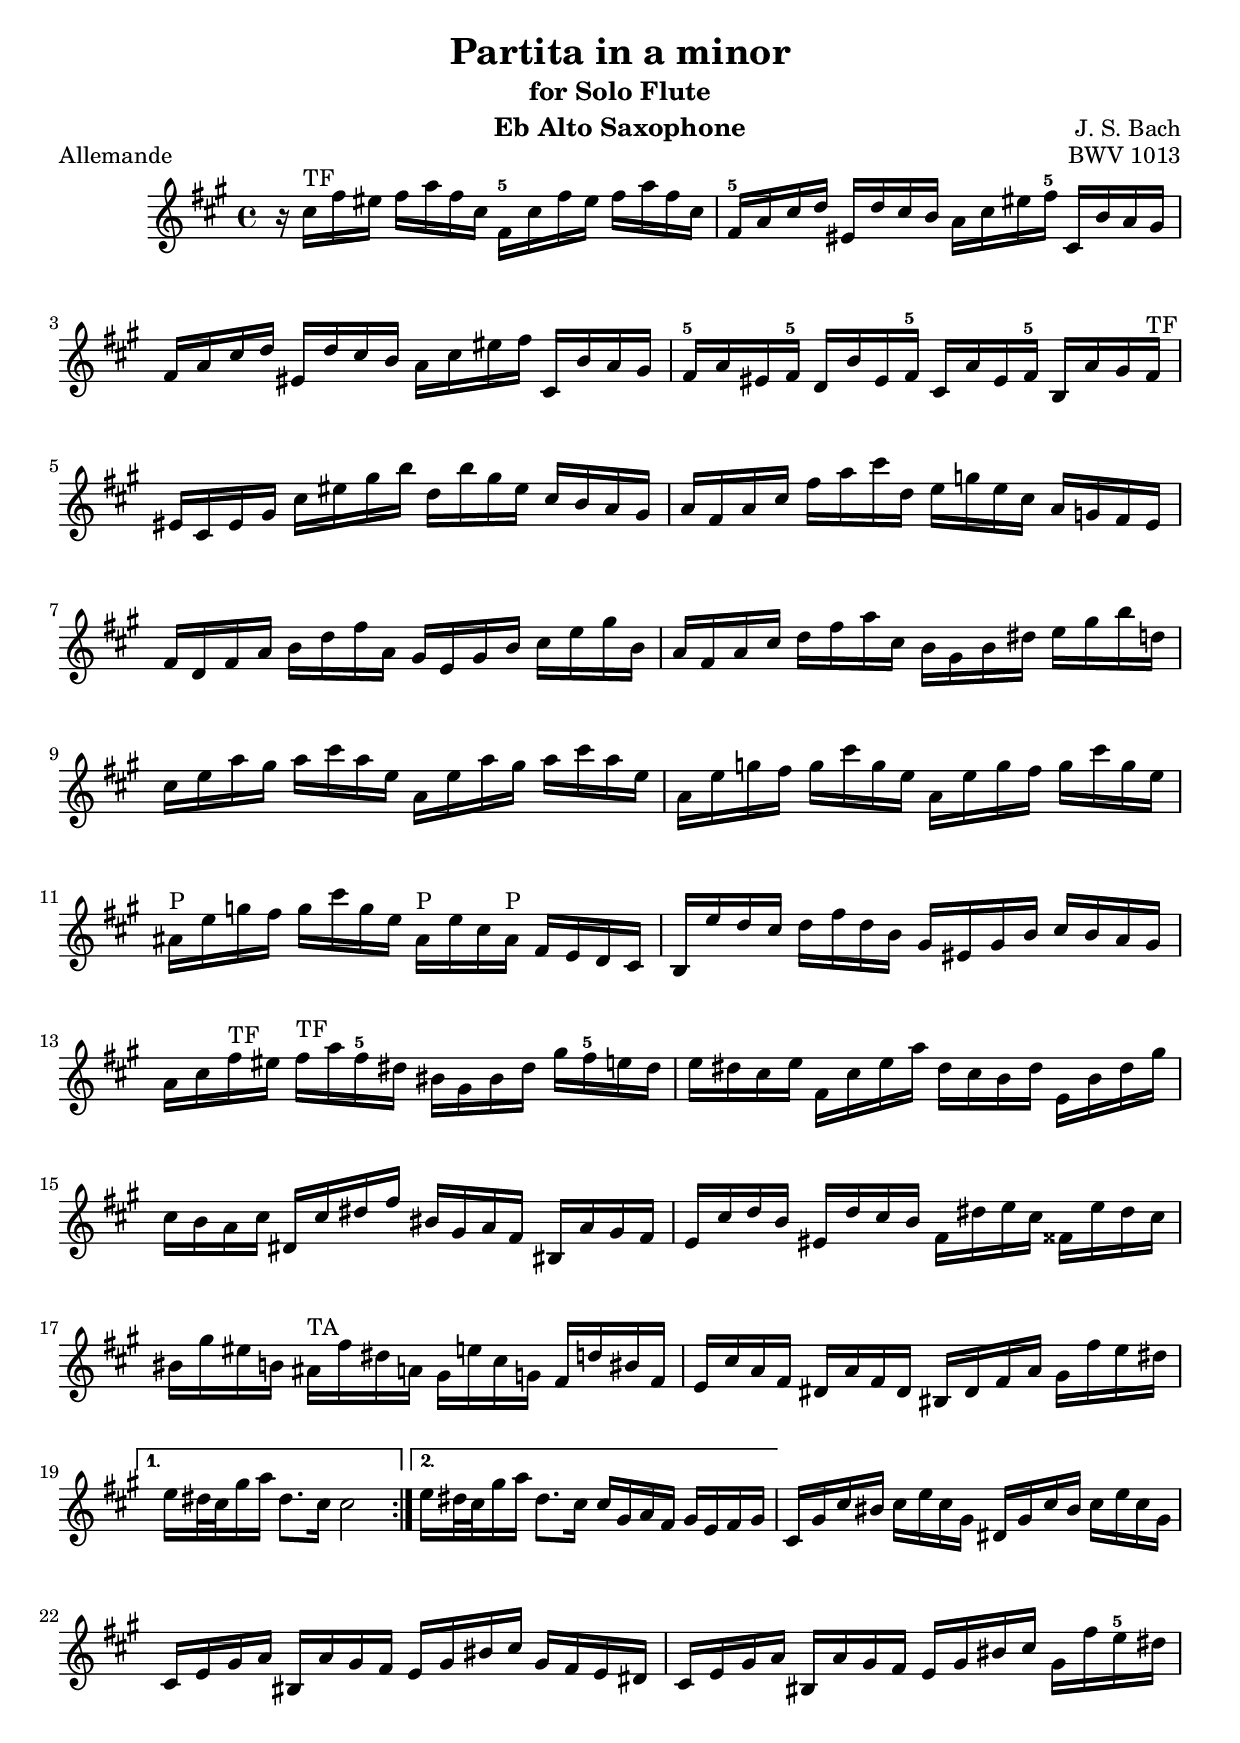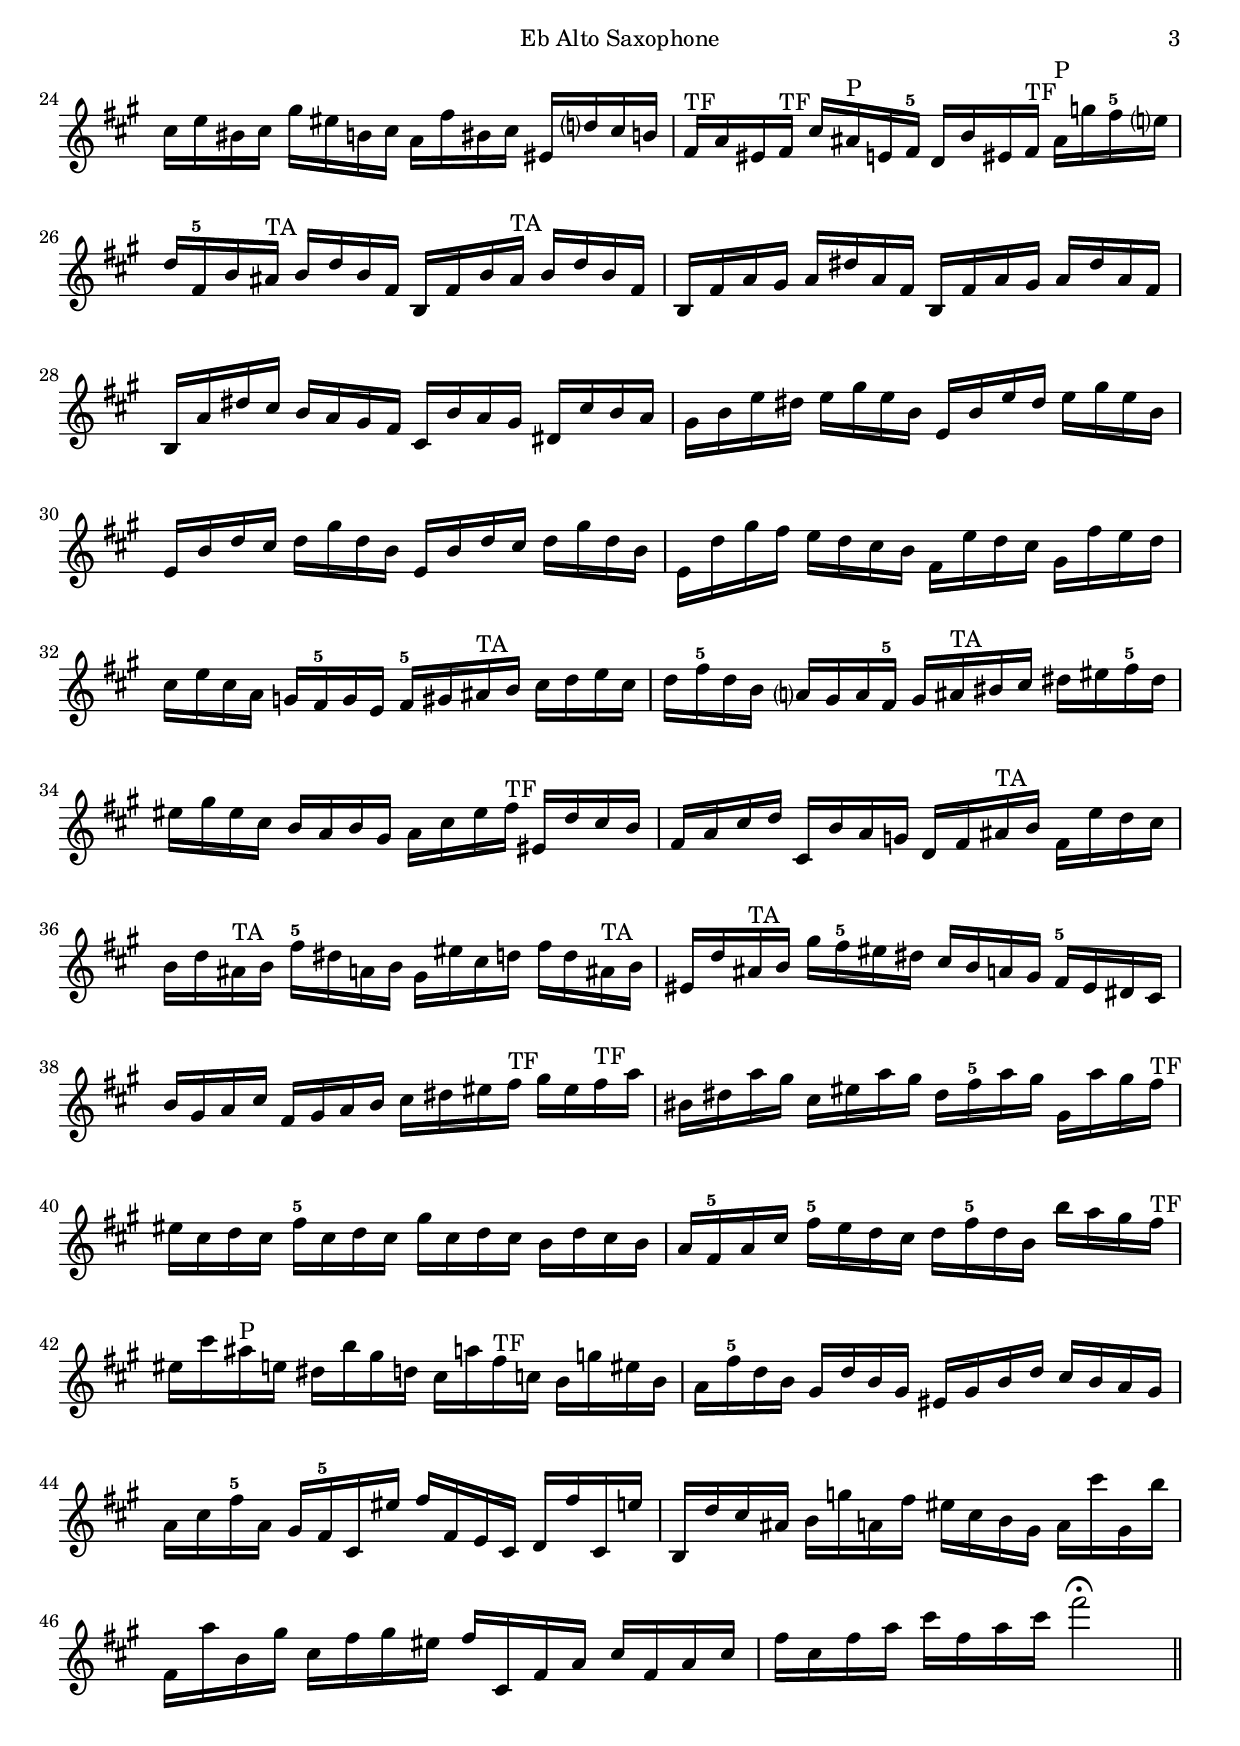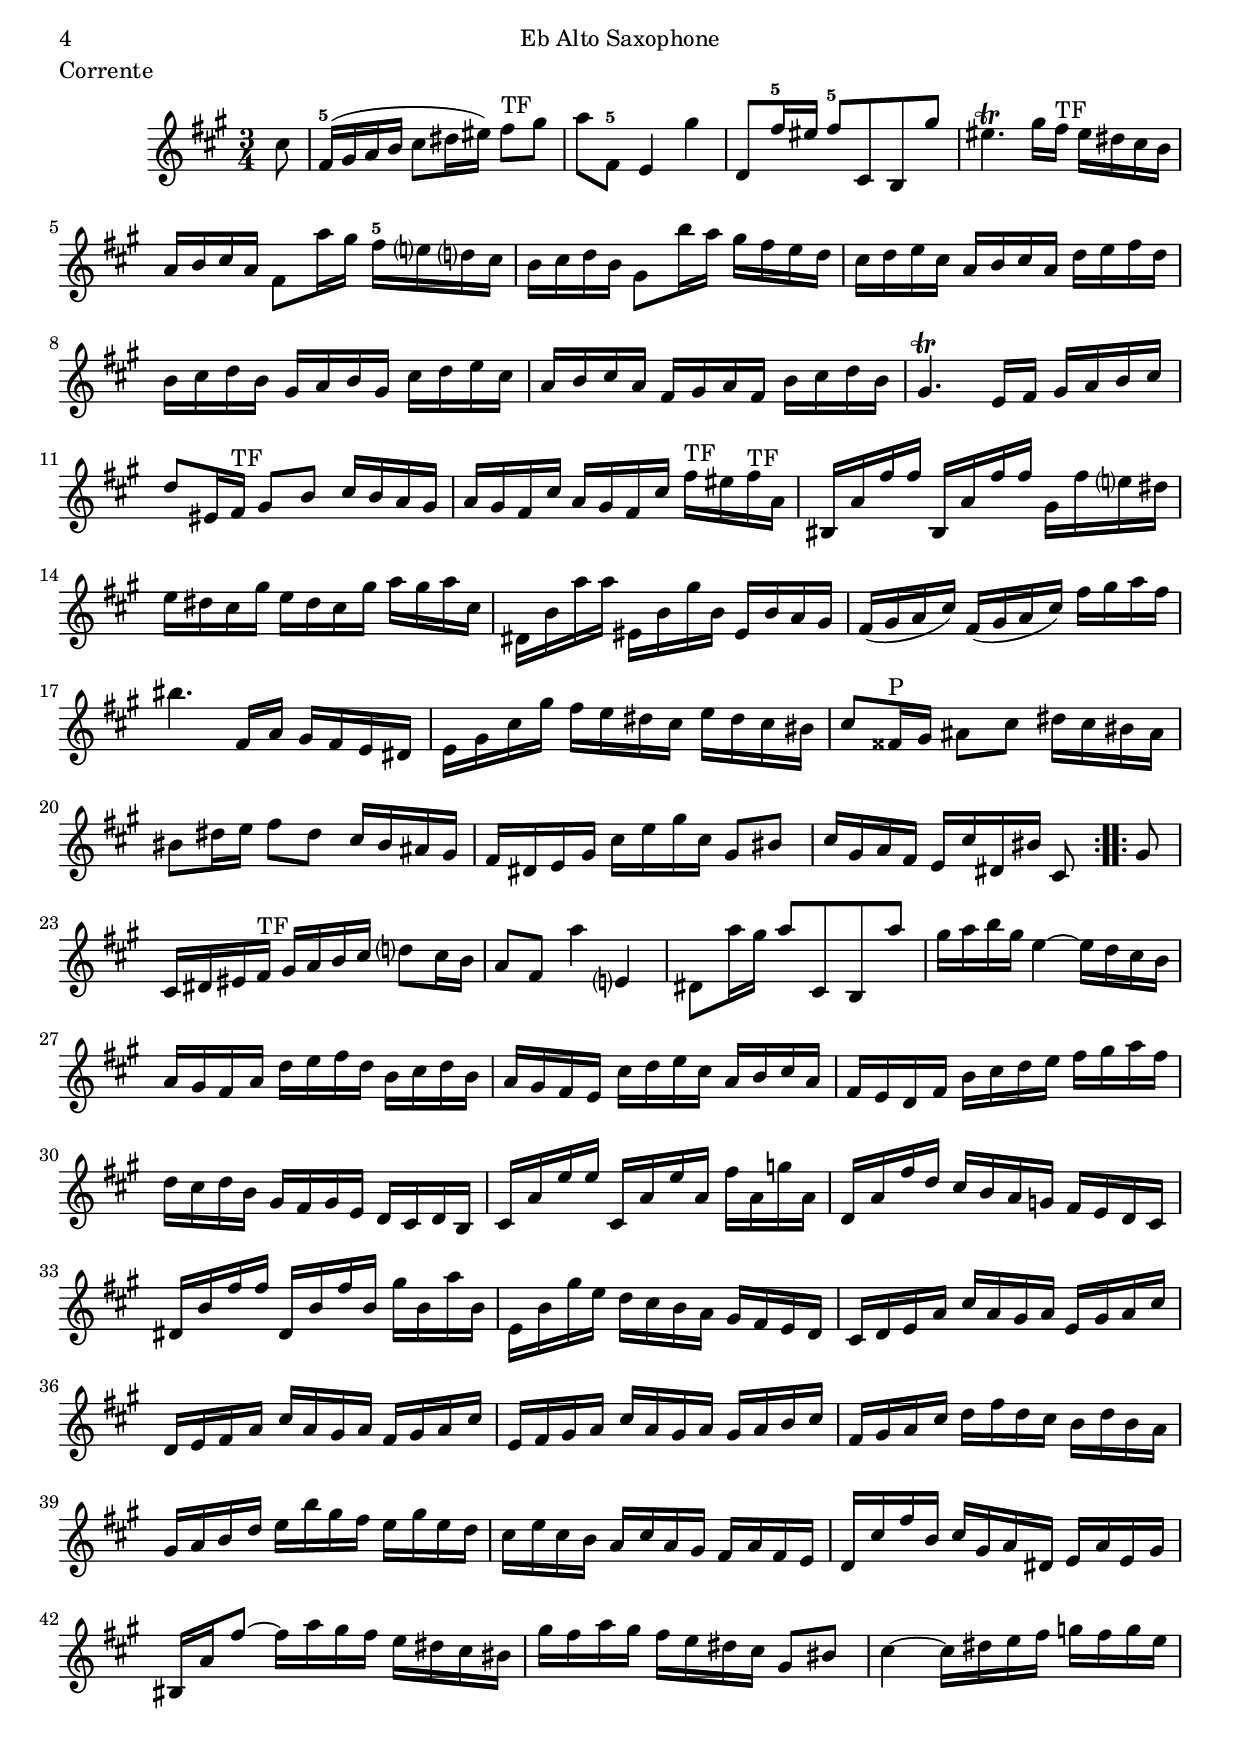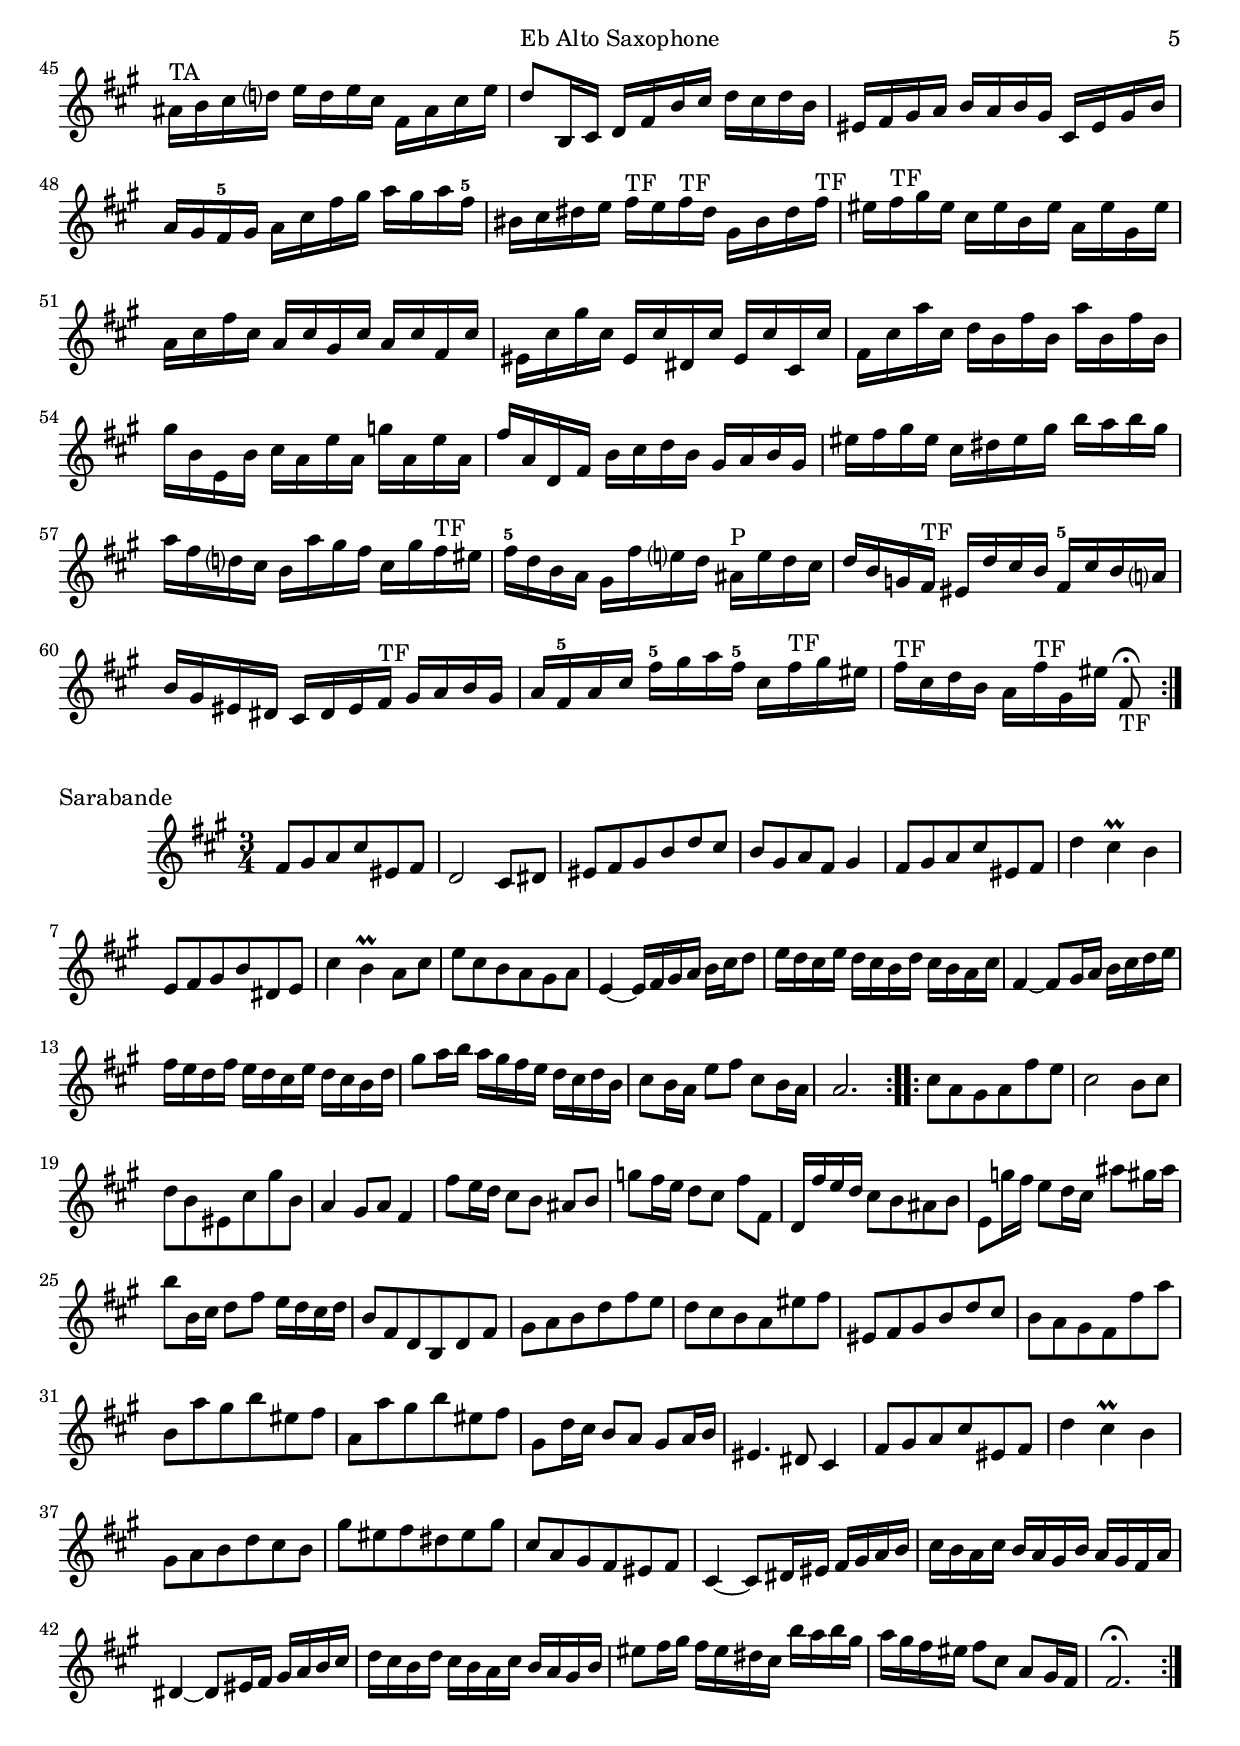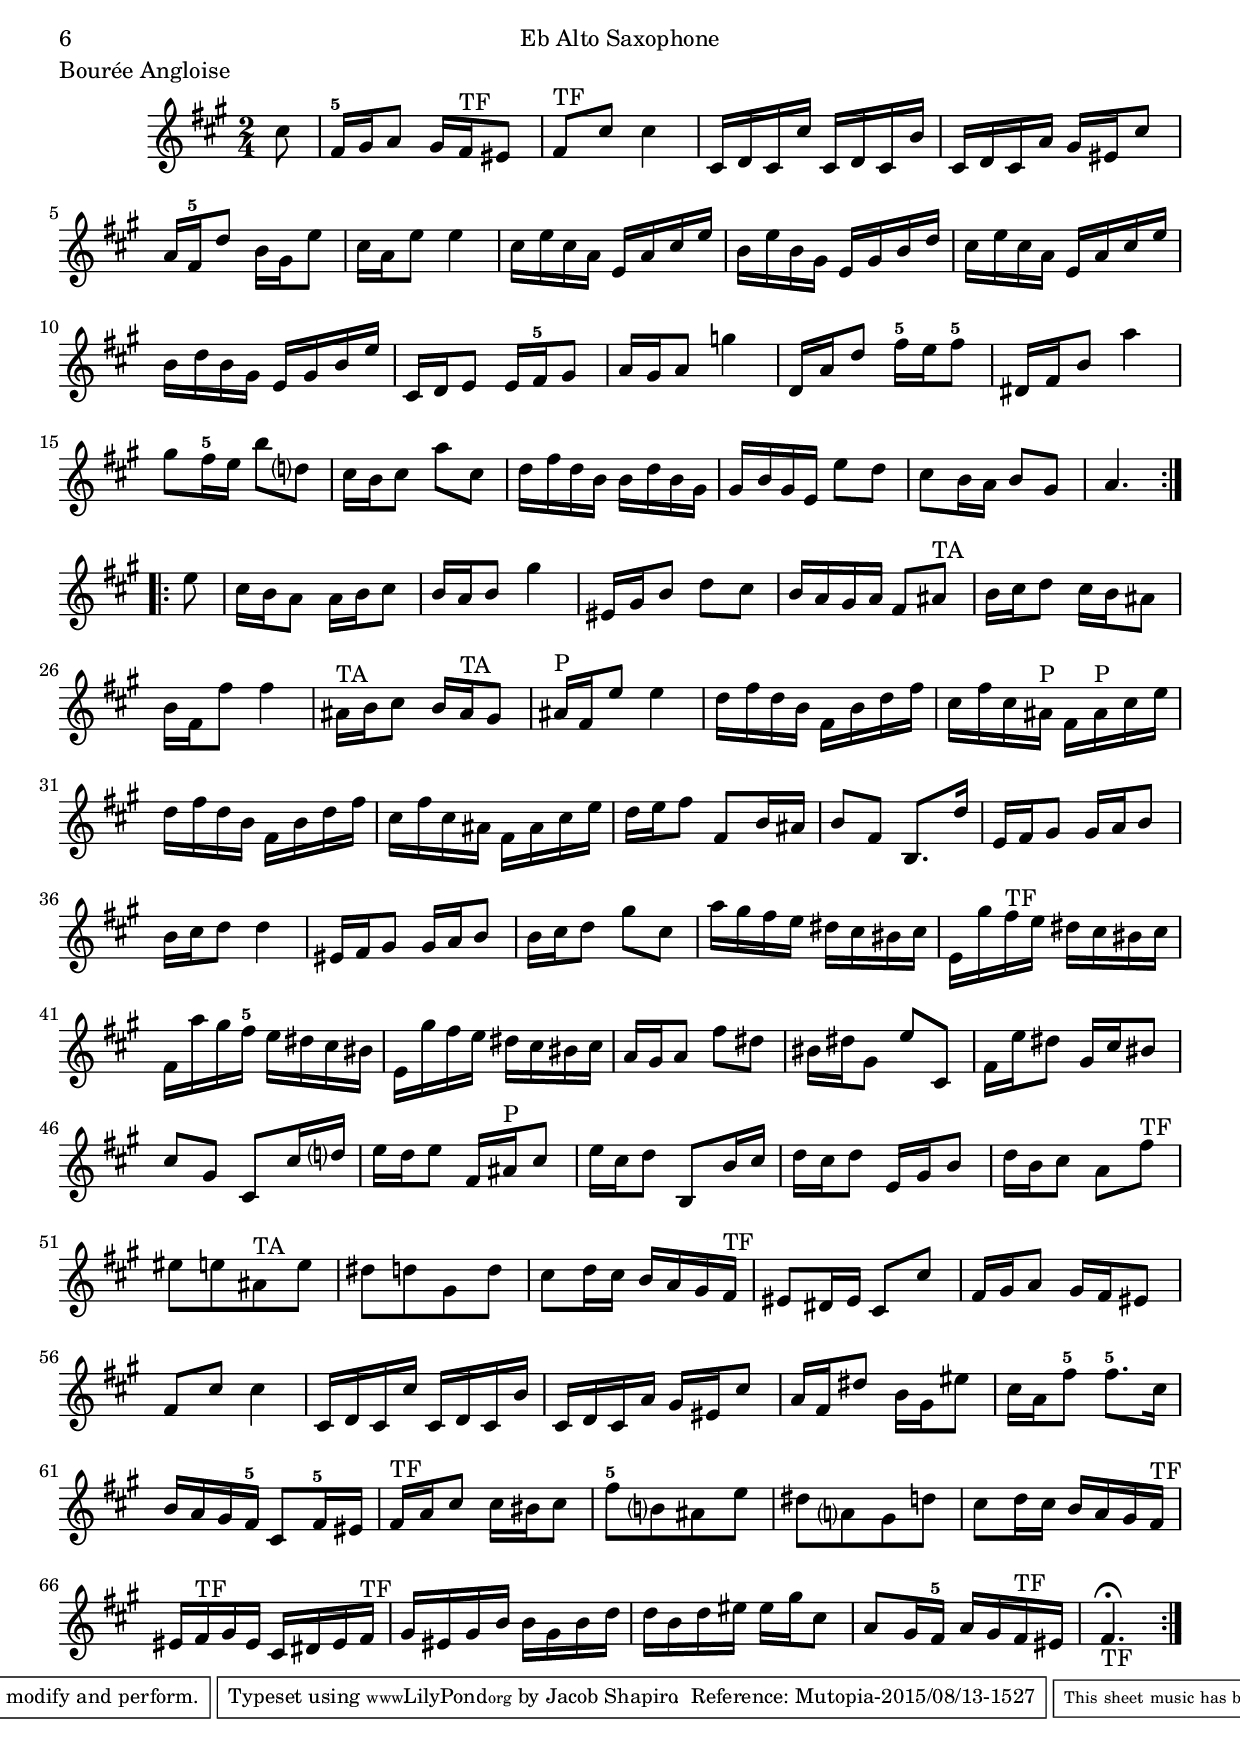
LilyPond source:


\version "2.10.10" 


\paper{ 
#(define page-breaking ly:page-turn-breaking) 
#(define first-page-number 2)

} 





allemande =  { 

\clef treble 
\key fis \minor 
\time 4/4
\transpose ees c {
    \repeat volta 2 {
    r16 e''16^\markup{\finger"TF"}  a''16 gis''16 a''16 c'''16 a''16 e''16 a'16^\markup{\finger"5"} e''16 a''16 gis''16 a''16 c'''16 a''16 e''16 |
    a'16^\markup{\finger"5"} c''16 e''16 f''16 gis'16 f''16 e''16 d''16 c''16 e''16 gis''16 a''16^\markup{\finger"5"} e'16 d''16 c''16 b'16 |
    a'16 c''16 e''16 f''16 gis'16 f''16 e''16 d''16 c''16 e''16 gis''16 a''16 e'16 d''16 c''16 b'16 |
    a'16^\markup{\finger"5"} c''16 gis'16 a'16^\markup{\finger"5"} f'16 d''16 gis'16 a'16^\markup{\finger"5"} e'16 c''16 gis'16 a'16^\markup{\finger"5"} d'16 c''16 b'16 a'16^\markup{\finger"TF"} |
    gis'16 e'16 gis'16 b'16 e''16 gis''16 b''16 d'''16 f''16 d'''16 b''16 gis''16 e''16 d''16 c''16 b'16 |
    c''16 a'16 c''16 e''16 a''16 c'''16 e'''16 f''16 g''16 bes''16 g''16 e''16 c''16 bes'16 a'16 g'16 |
    a'16 f'16 a'16 c''16 d''16 f''16 a''16 c''16 b'16 g'16 b'16 d''16 e''16 g''16 b''16 d''16 |
    c''16 a'16 c''16 e''16 f''16 a''16 c'''16 e''16 d''16 b'16 d''16 fis''16 g''16 b''16 d'''16 f''16 |
    e''16 g''16 c'''16 b''16 c'''16 e'''16 c'''16 g''16 c''16 g''16 c'''16 b''16 c'''16 e'''16 c'''16 g''16 |
    c''16 g''16 bes''16 a''16 bes''16 e'''16 bes''16 g''16 c''16 g''16 bes''16 a''16 bes''16 e'''16 bes''16 g''16 |
    cis''16^\markup{\finger"P"} g''16 bes''16 a''16 bes''16 e'''16 bes''16 g''16 cis''16^\markup{\finger"P"} g''16 e''16 cis''16^\markup{\finger"P"} a'16 g'16 f'16 e'16 |
    d'16 g''16 f''16 e''16 f''16 a''16 f''16 d''16 b'16 gis'16 b'16 d''16 e''16 d''16 c''16 b'16 |
    c''16 e''16 a''16^\markup{\finger"TF"} gis''16 a''16^\markup{\finger"TF"} c'''16 a''16^\markup{\finger"5"} fis''16 dis''16 b'16 dis''16 fis''16 b''16 a''16^\markup{\finger"5"} g''16 fis''16 |
    g''16 fis''16 e''16 g''16 a'16 e''16 g''16 c'''16 fis''16 e''16 d''16 fis''16 g'16 d''16 fis''16 b''16 |
    e''16 d''16 c''16 e''16 fis'16 e''16 fis''16 a''16 dis''16 b'16 c''16 a'16 dis'16 c''16 b'16 a'16 |
    g'16 e''16 f''16 d''16 gis'16 f''16 e''16 d''16 a'16 fis''16 g''16 e''16 ais'16 g''16 fis''16 e''16 |
    dis''16 b''16 gis''16 d''16 cis''16^\markup{\finger"TA"} a''16 fis''16 c''16 b'16 g''16 e''16 bes'16 a'16 f''16 dis''16 a'16 |
    g'16 e''16 c''16 a'16 fis'16 c''16 a'16 fis'16 dis'16 fis'16 a'16 c''16 b'16 a''16 g''16 fis''16 |
    }
    \alternative {
    	{ g''16 fis''32 e''32 b''16 c'''16 fis''8. e''16 e''2 | }
	{ g''16 fis''32 e''32 b''16 c'''16 fis''8. e''16 e''16 b'16 c''16 a'16 b'16 g'16 a'16 b'16 | }
 }
    e'16 b'16 e''16 dis''16 e''16 g''16 e''16 b'16 fis'16 b'16 e''16 dis''16 e''16 g''16 e''16 b'16 |
    e'16 g'16 b'16 c''16 dis'16 c''16 b'16 a'16 g'16 b'16 dis''16 e''16 b'16 a'16 g'16 fis'16 |
    e'16 g'16 b'16 c''16 dis'16 c''16 b'16 a'16 g'16 b'16 dis''16 e''16 b'16 a''16 g''16^\markup{\finger"5"} fis''16 |
    e''16 g''16 dis''16 e''16 b''16 gis''16 d''16 e''16 c''16 a''16 dis''16 e''16 gis'16 f''?16 e''16 d''16 |
    a'16^\markup{\finger"TF"} c''16 gis'16 a'16^\markup{\finger"TF"} e''16 cis''16^\markup{\finger"P"} g'16 a'16^\markup{\finger"5"} f'16 d''16 gis'16 a'16^\markup{\finger"TF"} cis''16^\markup{\finger"P"} bes''16 a''16^\markup{\finger"5"} g''?16 |
    f''16 a'16^\markup{\finger"5"} d''16 cis''16^\markup{\finger"TA"} d''16 f''16 d''16 a'16 d'16 a'16 d''16 cis''16^\markup{\finger"TA"} d''16 f''16 d''16 a'16 |
    d'16 a'16 c''16 b'16 c''16 fis''16 c''16 a'16 d'16 a'16 c''16 b'16 c''16 fis''16 c''16 a'16 |
    d'16 c''16 fis''16 e''16 d''16 c''16 b'16 a'16 e'16 d''16 c''16 b'16 fis'16 e''16 d''16 c''16 |
    b'16 d''16 g''16 fis''16 g''16 b''16 g''16 d''16 g'16 d''16 g''16 fis''16 g''16 b''16 g''16 d''16 |
    g'16 d''16 f''16 e''16 f''16 b''16 f''16 d''16 g'16 d''16 f''16 e''16 f''16 b''16 f''16 d''16 |
    g'16 f''16 b''16 a''16 g''16 f''16 e''16 d''16 a'16 g''16 f''16 e''16 b'16 a''16 g''16 f''16 |
    e''16 g''16 e''16 c''16 bes'16 a'16^\markup{\finger"5"} bes'16 g'16 a'16^\markup{\finger"5"} b'16 cis''16^\markup{\finger"TA"} d''16 e''16 f''16 g''16 e''16 |
    f''16 a''16^\markup{\finger"5"} f''16 d''16 c''?16 b'16 c''16 a'16^\markup{\finger"5"} b'16 cis''16^\markup{\finger"TA"} dis''16 e''16 fis''16 gis''16 a''16^\markup{\finger"5"} fis''16 |
    gis''16 b''16 gis''16 e''16 d''16 c''16 d''16 b'16 c''16 e''16 gis''16 a''16^\markup{\finger"TF"} gis'16 f''16 e''16 d''16 |
    a'16 c''16 e''16 f''16 e'16 d''16 c''16 bes'16 f'16 a'16 cis''16^\markup{\finger"TA"} d''16 a'16 g''16 f''16 e''16 |
    d''16 f''16 cis''16^\markup{\finger"TA"} d''16 a''16^\markup{\finger"5"} fis''16 c''16 d''16 b'16 gis''16 e''16 f''16 a''16 f''16 cis''16^\markup{\finger"TA"} d''16 |
    gis'16 f''16 cis''16^\markup{\finger"TA"} d''16 b''16 a''16^\markup{\finger"5"} gis''16 fis''16 e''16 d''16 c''16 b'16 a'16^\markup{\finger"5"} gis'16 fis'16 e'16 |
    d''16 b'16 c''16 e''16 a'16 b'16 c''16 d''16 e''16 fis''16 gis''16 a''16^\markup{\finger"TF"} b''16 gis''16 a''16^\markup{\finger"TF"} c'''16 |
    dis''16 fis''16 c'''16 b''16 e''16 gis''16 c'''16 b''16 fis''16 a''16^\markup{\finger"5"} c'''16 b''16 b'16 c'''16 b''16 a''16^\markup{\finger"TF"} |
    gis''16 e''16 f''16 e''16 a''16^\markup{\finger"5"} e''16 f''16 e''16 b''16 e''16 f''16 e''16 d''16 f''16 e''16 d''16 |
    c''16 a'16^\markup{\finger"5"} c''16 e''16 a''16^\markup{\finger"5"} g''16 f''16 e''16 f''16 a''16^\markup{\finger"5"} f''16 d''16 d'''16 c'''16 b''16 a''16^\markup{\finger"TF"} |
    gis''16 e'''16 cis'''16^\markup{\finger"P"} g''16 fis''16 d'''16 b''16 f''16 e''16 c'''16 a''16^\markup{\finger"TF"} ees''16 d''16 bes''16 gis''16 d''16 |
    c''16 a''16^\markup{\finger"5"} f''16 d''16 b'16 f''16 d''16 b'16 gis'16 b'16 d''16 f''16 e''16 d''16 c''16 b'16 |
    c''16 e''16 a''16^\markup{\finger"5"} c''16 b'16 a'16^\markup{\finger"5"} e'16 gis''16 a''16 a'16 g'16 e'16 f'16 a''16 e'16 g''16 |
    d'16 f''16 e''16 cis''16 d''16 bes''16 c''16 a''16 gis''16 e''16 d''16 b'16 c''16 e'''16 b'16 d'''16 |
    a'16 c'''16 d''16 b''16 e''16 a''16 b''16 gis''16 a''16 e'16 a'16 c''16 e''16 a'16 c''16 e''16 |
    a''16 e''16 a''16 c'''16 e'''16 a''16 c'''16 e'''16 a'''2\fermata \bar "||"
    }
}



corrente =  { 

\clef treble 
\key fis \minor 
\time 3/4
\transpose ees c {
    \repeat volta 2 {
    \partial 8
    e''8 |
    a'16^\markup{\finger"5"} ( b'16 c''16 d''16 e''8 fis''16  gis''16) a''8^\markup{\finger"TF"} b''8 |
    c'''8 a'8^\markup{\finger"5"} g'4 b''4 |
    f'8 a''16^\markup{\finger"5"} gis''16 a''8^\markup{\finger"5"} e'8 d'8 b''8 |
    gis''4.\trill b''16 a''16^\markup{\finger"TF"} gis''16 fis''16 e''16 d''16 |
    c''16 d''16 e''16 c''16 a'8 c'''16 b''16 a''16^\markup{\finger"5"} g''?16 f''?16 e''16 |
    d''16 e''16 f''16 d''16 b'8 d'''16 c'''16 b''16 a''16 g''16 f''16 |
    e''16 f''16 g''16 e''16 c''16 d''16 e''16 c''16 f''16 g''16 a''16 f''16 |
    d''16 e''16 f''16 d''16 b'16 c''16 d''16 b'16 e''16 f''16 g''16 e''16 |
    c''16 d''16 e''16 c''16 a'16 b'16 c''16 a'16 d''16 e''16 f''16 d''16 |
    b'4.\trill g'16 a'16 b'16 c''16 d''16 e''16 |
    f''8 gis'16 a'16^\markup{\finger"TF"} b'8 d''8 e''16 d''16 c''16 b'16 |
    c''16 b'16 a'16 e''16 c''16 b'16 a'16 e''16 a''16^\markup{\finger"TF"} gis''16 a''16^\markup{\finger"TF"} c''16 |
    dis'16 c''16 a''16 a''16 dis'16 c''16 a''16 a''16 b'16 a''16 g''?16 fis''16 |
    g''16 fis''16 e''16 b''16 g''16 fis''16 e''16 b''16 c'''16 b''16 c'''16 e''16 |
    fis'16 d''16 c'''16 c'''16 gis'16 d''16 b''16 d''16 gis'16 d''16 c''16 b'16 |
    a'16 ( b'16 c''16  e''16) a'16 ( b'16 c''16  e''16) a''16 b''16 c'''16 a''16 |
    dis'''4. a'16 c''16 b'16 a'16 g'16 fis'16 |
    g'16 b'16 e''16 b''16 a''16 g''16 fis''16 e''16 g''16 fis''16 e''16 dis''16 |
    e''8 ais'16^\markup{\finger"P"} b'16 cis''8 e''8 fis''16 e''16 dis''16 cis''16 |
    dis''8 fis''16 g''16 a''8 fis''8 e''16 dis''16 cis''16 b'16 |
    a'16 fis'16 g'16 b'16 e''16 g''16 b''16 e''16 b'8 dis''8 |
    e''16 b'16 c''16 a'16 g'16 e''16 fis'16 dis''16   e'8
    }
    \repeat volta 2 {
    b'8 |
    e'16 fis'16 gis'16 a'16^\markup{\finger"TF"} b'16 c''16 d''16 e''16 f''?8 e''16 d''16 |
    c''8 a'8 c'''4 g'?4 |
    fis'8 c'''16 b''16 c'''8 e'8 d'8 c'''8 |
    b''16 c'''16 d'''16 b''16 g''4 ~ g''16 f''16 e''16 d''16 |
    c''16 b'16 a'16 c''16 f''16 g''16 a''16 f''16 d''16 e''16 f''16 d''16 |
    c''16 b'16 a'16 g'16 e''16 f''16 g''16 e''16 c''16 d''16 e''16 c''16 |
    a'16 g'16 f'16 a'16 d''16 e''16 f''16 g''16 a''16 b''16 c'''16 a''16 |
    f''16 e''16 f''16 d''16 b'16 a'16 b'16 g'16 f'16 e'16 f'16 d'16 |
    e'16 c''16 g''16 g''16 e'16 c''16 g''16 c''16 a''16 c''16 bes''16 c''16 |
    f'16 c''16 a''16 f''16 e''16 d''16 c''16 bes'16 a'16 g'16 f'16 e'16 |
    fis'16 d''16 a''16 a''16 fis'16 d''16 a''16 d''16 b''16 d''16 c'''16 d''16 |
    g'16 d''16 b''16 g''16 f''16 e''16 d''16 c''16 b'16 a'16 g'16 f'16 |
    e'16 f'16 g'16 c''16 e''16 c''16 b'16 c''16 g'16 b'16 c''16 e''16 |
    f'16 g'16 a'16 c''16 e''16 c''16 b'16 c''16 a'16 b'16 c''16 e''16 |
    g'16 a'16 b'16 c''16 e''16 c''16 b'16 c''16 b'16 c''16 d''16 e''16 |
    a'16 b'16 c''16 e''16 f''16 a''16 f''16 e''16 d''16 f''16 d''16 c''16 |
    b'16 c''16 d''16 f''16 g''16 d'''16 b''16 a''16 g''16 b''16 g''16 f''16 |
    e''16 g''16 e''16 d''16 c''16 e''16 c''16 b'16 a'16 c''16 a'16 g'16 |
    f'16 e''16 a''16 d''16 e''16 b'16 c''16 fis'16 g'16 c''16 g'16 b'16 |
    dis'16 c''16 a''8 ~ a''16 c'''16 b''16 a''16 g''16 fis''16 e''16 dis''16 |
    b''16 a''16 c'''16 b''16 a''16 g''16 fis''16 e''16 b'8 dis''8 |
    e''4 ~ e''16 fis''16 g''16 a''16 bes''16 a''16 bes''16 g''16 |
    cis''16^\markup{\finger"TA"} d''16 e''16 f''?16 g''16 f''16 g''16 e''16 a'16 cis''16 e''16 g''16 |
    f''8 d'16 e'16 f'16 a'16 d''16 e''16 f''16 e''16 f''16 d''16 |
    gis'16 a'16 b'16 c''16 d''16 c''16 d''16 b'16 e'16 gis'16 b'16 d''16 |
    c''16 b'16 a'16^\markup{\finger"5"} b'16 c''16 e''16 a''16 b''16 c'''16 b''16 c'''16 a''16^\markup{\finger"5"} |
    dis''16 e''16 fis''16 g''16 a''16^\markup{\finger"TF"} g''16 a''16^\markup{\finger"TF"} fis''16 b'16 dis''16 fis''16 a''16^\markup{\finger"TF"} |
    gis''16 a''16^\markup{\finger"TF"} b''16 gis''16 e''16 gis''16 d''16 gis''16 c''16 gis''16 b'16 gis''16 |
    c''16 e''16 a''16 e''16 c''16 e''16 b'16 e''16 c''16 e''16 a'16 e''16 |
    gis'16 e''16 b''16 e''16 gis'16 e''16 fis'16 e''16 gis'16 e''16 e'16 e''16 |
    a'16 e''16 c'''16 e''16 f''16 d''16 a''16 d''16 c'''16 d''16 a''16 d''16 |
    b''16 d''16 g'16 d''16 e''16 c''16 g''16 c''16 bes''16 c''16 g''16 c''16 |
    a''16 c''16 f'16 a'16 d''16 e''16 f''16 d''16 b'16 c''16 d''16 b'16 |
    gis''16 a''16 b''16 gis''16 e''16 fis''16 gis''16 b''16 d'''16 c'''16 d'''16 b''16 |
    c'''16 a''16 f''?16 e''16 d''16 c'''16 b''16 a''16 e''16 b''16 a''16^\markup{\finger"TF"} gis''16 |
    a''16^\markup{\finger"5"} f''16 d''16 c''16 b'16 a''16 g''?16 f''16 cis''16^\markup{\finger"P"} g''16 f''16 e''16 |
    f''16 d''16 bes'16 a'16^\markup{\finger"TF"} gis'16 f''16 e''16 d''16 a'16^\markup{\finger"5"} e''16 d''16 c''?16 |
    d''16 b'16 gis'16 fis'16 e'16 fis'16 gis'16 a'16^\markup{\finger"TF"} b'16 c''16 d''16 b'16 |
    c''16 a'16^\markup{\finger"5"} c''16 e''16 a''16^\markup{\finger"5"} b''16 c'''16 a''16^\markup{\finger"5"} e''16 a''16^\markup{\finger"TF"} b''16 gis''16 |
    a''16^\markup{\finger"TF"} e''16 f''16 d''16 c''16 a''16^\markup{\finger"TF"} b'16 gis''16 a'8_\markup{\finger"TF"}\fermata
    }

}

} 


sarabande =  { 

\clef treble 
\key fis \minor 
\time 3/4
\transpose ees c {
   \repeat volta 2 {
    a'8 b'8 c''8 e''8 gis'8 a'8 |
    f'2 e'8 fis'8 |
    gis'8 a'8 b'8 d''8 f''8 e''8 |
    d''8 b'8 c''8 a'8 b'4 |
    a'8 b'8 c''8 e''8 gis'8 a'8 |
    f''4 e''4\prall d''4 |
    g'8 a'8 b'8 d''8 fis'8 g'8 |
    e''4 d''4\prall c''8 e''8 |
    g''8 e''8 d''8 c''8 b'8 c''8 |
    g'4 ~ g'16 a'16 b'16 c''16 d''16 e''16 f''8 |
    g''16 f''16 e''16 g''16 f''16 e''16 d''16 f''16 e''16 d''16 c''16 e''16 |
    a'4 ~ a'8 b'16 c''16 d''16 e''16 f''16 g''16 |
    a''16 g''16 f''16 a''16 g''16 f''16 e''16 g''16 f''16 e''16 d''16 f''16 |
    b''8 c'''16 d'''16 c'''16 b''16 a''16 g''16 f''16 e''16 f''16 d''16 |
    e''8 d''16 c''16   g''8[ a''8]   e''8[ d''16 c''16] |
    c''2. |
    }
    \repeat volta 2 {
    e''8 c''8 b'8 c''8 a''8 g''8 |
    e''2 d''8 e''8 |
    f''8 d''8 gis'8 e''8 b''8 d''8 |
    c''4 b'8 c''8 a'4 |
    a''8 g''16 f''16   e''8[ d''8]   cis''8[ d''8] |
    bes''8 a''16 g''16   f''8[ e''8]   a''8[ a'8] |
    f'16 a''16 g''16 f''16 e''8 d''8 cis''8 d''8 |
    g'8 bes''16 a''16 g''8 f''16 e''16 cis'''8 b''16 cis'''16 |
    d'''8 d''16 e''16 f''8 a''8 g''16 f''16 e''16 f''16 |
    d''8 a'8 f'8 d'8 f'8 a'8 |
    b'8 c''8 d''8 f''8 a''8 g''8 |
    f''8 e''8 d''8 c''8 gis''8 a''8 |
    gis'8 a'8 b'8 d''8 f''8 e''8 |
    d''8 c''8 b'8 a'8 a''8 c'''8 |
    d''8 c'''8 b''8 d'''8 gis''8 a''8 |
    c''8 c'''8 b''8 d'''8 gis''8 a''8 |
    b'8 f''16 e''16 d''8 c''8 b'8 c''16 d''16 |
    gis'4. fis'8 e'4 |
    a'8 b'8 c''8 e''8 gis'8 a'8 |
    f''4 e''4\prall d''4 |
    b'8 c''8 d''8 f''8 e''8 d''8 |
    b''8 gis''8 a''8 fis''8 gis''8 b''8 |
    e''8 c''8 b'8 a'8 gis'8 a'8 |
    e'4 ~ e'8 fis'16 gis'16 a'16 b'16 c''16 d''16 |
    e''16 d''16 c''16 e''16 d''16 c''16 b'16 d''16 c''16 b'16 a'16 c''16 |
    fis'4 ~ fis'8 gis'16 a'16 b'16 c''16 d''16 e''16 |
    f''16 e''16 d''16 f''16 e''16 d''16 c''16 e''16 d''16 c''16 b'16 d''16 |
    gis''8 a''16 b''16 a''16 gis''16 fis''16 e''16 d'''16 c'''16 d'''16 b''16 |
    c'''16 b''16 a''16 gis''16   a''8[ e''8]   c''8[ b'16 a'16] |
    a'2.\fermata |
    }

}

} 


bouree =  { 

\clef treble 
\key fis \minor 
\time 2/4
\transpose ees c {
     \repeat volta 2 {
    \partial 8
    e''8 |
    a'16^\markup{\finger"5"} b'16 c''8 b'16 a'16^\markup{\finger"TF"} gis'8 |
    a'8^\markup{\finger"TF"} e''8 e''4 |
    e'16 f'16 e'16 e''16 e'16 f'16 e'16 d''16 |
    e'16 f'16 e'16 c''16 b'16 gis'16 e''8 |
    c''16 a'16^\markup{\finger"5"} f''8 d''16 b'16 g''8 |
    e''16 c''16 g''8 g''4 |
    e''16 g''16 e''16 c''16 g'16 c''16 e''16 g''16 |
    d''16 g''16 d''16 b'16 g'16 b'16 d''16 f''16 |
    e''16 g''16 e''16 c''16 g'16 c''16 e''16 g''16 |
    d''16 f''16 d''16 b'16 g'16 b'16 d''16 g''16 |
    e'16 f'16 g'8 g'16 a'16^\markup{\finger"5"} b'8 |
    c''16 b'16 c''8 bes''4 |
    f'16 c''16 f''8 a''16^\markup{\finger"5"} g''16 a''8^\markup{\finger"5"} |
    fis'16 a'16 d''8 c'''4 |
    b''8 a''16^\markup{\finger"5"} g''16 d'''8 f''?8 |
    e''16 d''16 e''8 c'''8 e''8 |
    f''16 a''16 f''16 d''16 d''16 f''16 d''16 b'16 |
    b'16 d''16 b'16 g'16 g''8 f''8 |
    e''8 d''16 c''16 d''8 b'8 |
    c''4.
    }
    \repeat volta 2 {
    g''8 |
    e''16 d''16 c''8 c''16 d''16 e''8 |
    d''16 c''16 d''8 b''4 |
    gis'16 b'16 d''8 f''8 e''8 |
    d''16 c''16 b'16 c''16 a'8 cis''8^\markup{\finger"TA"} |
    d''16 e''16 f''8 e''16 d''16 cis''8 |
    d''16 a'16 a''8 a''4 |
    cis''16^\markup{\finger"TA"} d''16 e''8 d''16 cis''16^\markup{\finger"TA"} b'8 |
    cis''16^\markup{\finger"P"} a'16 g''8 g''4 |
    f''16 a''16 f''16 d''16 a'16 d''16 f''16 a''16 |
    e''16 a''16 e''16 cis''16^\markup{\finger"P"} a'16 cis''16^\markup{\finger"P"} e''16 g''16 |
    f''16 a''16 f''16 d''16 a'16 d''16 f''16 a''16 |
    e''16 a''16 e''16 cis''16 a'16 cis''16 e''16 g''16 |
    f''16 g''16 a''8 a'8 d''16 cis''16 |
    d''8 a'8 d'8. f''16 |
    g'16 a'16 b'8 b'16 c''16 d''8 |
    d''16 e''16 f''8 f''4 |
    gis'16 a'16 b'8 b'16 c''16 d''8 |
    d''16 e''16 f''8 b''8 e''8 |
    c'''16 b''16 a''16 g''16 fis''16 e''16 dis''16 e''16 |
    g'16 b''16 a''16^\markup{\finger"TF"} g''16 fis''16 e''16 dis''16 e''16 |
    a'16 c'''16 b''16 a''16^\markup{\finger"5"} g''16 fis''16 e''16 dis''16 |
    g'16 b''16 a''16 g''16 fis''16 e''16 dis''16 e''16 |
    c''16 b'16 c''8 a''8 fis''8 |
    dis''16 fis''16 b'8 g''8 e'8 |
    a'16 g''16 fis''8 b'16 e''16 dis''8 |
    e''8 b'8 e'8 e''16 f''?16 |
    g''16 f''16 g''8 a'16 cis''16^\markup{\finger"P"} e''8 |
    g''16 e''16 f''8 d'8 d''16 e''16 |
    f''16 e''16 f''8 g'16 b'16 d''8 |
    f''16 d''16 e''8 c''8 a''8^\markup{\finger"TF"} |
      gis''8[ g''8 cis''8^\markup{\finger"TA"} g''8] |
      fis''8[ f''8 b'8 f''8] |
    e''8 f''16 e''16 d''16 c''16 b'16 a'16^\markup{\finger"TF"} |
    gis'8 fis'16 gis'16 e'8 e''8 |
    a'16 b'16 c''8 b'16 a'16 gis'8 |
    a'8 e''8 e''4 |
    e'16 f'16 e'16 e''16 e'16 f'16 e'16 d''16 |
    e'16 f'16 e'16 c''16 b'16 gis'16 e''8 |
    c''16 a'16 fis''8 d''16 b'16 gis''8 |
    e''16 c''16 a''8^\markup{\finger"5"} a''8.^\markup{\finger"5"} e''16 |
    d''16 c''16 b'16 a'16^\markup{\finger"5"} e'8 a'16^\markup{\finger"5"} gis'16 |
    a'16^\markup{\finger"TF"} c''16 e''8 e''16 dis''16 e''8 |
      a''8^\markup{\finger"5"}[ d''?8 cis''8 g''8] |
      fis''8[ c''?8 b'8 f''8] |
    e''8 f''16 e''16 d''16 c''16 b'16 a'16^\markup{\finger"TF"} |
    gis'16 a'16^\markup{\finger"TF"} b'16 gis'16 e'16 fis'16 gis'16 a'16^\markup{\finger"TF"} |
    b'16 gis'16 b'16 d''16 d''16 b'16 d''16 f''16 |
    f''16 d''16 f''16 gis''16 gis''16 b''16 e''8 |
    c''8 b'16 a'16^\markup{\finger"5"} c''16 b'16 a'16^\markup{\finger"TF"} gis'16 |
    a'4._\markup{\finger"TF"}\fermata
    }

}

} 


\book{

  \header {

  title = "Partita in a minor"
  subtitle = "for Solo Flute"
  composer = "J. S. Bach"
  editor = "J. Shapiro"
%  arranger = "arr: J. Shapiro"
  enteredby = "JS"
  instrument = "Eb Alto Saxophone"

%  opus = "BWV 1013"

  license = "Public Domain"
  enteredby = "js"
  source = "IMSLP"


  % Mutopia stuff
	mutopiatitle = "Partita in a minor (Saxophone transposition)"
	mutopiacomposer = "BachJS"
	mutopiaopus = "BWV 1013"
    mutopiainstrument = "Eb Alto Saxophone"
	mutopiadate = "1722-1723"
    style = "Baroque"
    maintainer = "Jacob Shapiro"
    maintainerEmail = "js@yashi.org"
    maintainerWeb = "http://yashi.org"
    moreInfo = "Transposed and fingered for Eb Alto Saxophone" 
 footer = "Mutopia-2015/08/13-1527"
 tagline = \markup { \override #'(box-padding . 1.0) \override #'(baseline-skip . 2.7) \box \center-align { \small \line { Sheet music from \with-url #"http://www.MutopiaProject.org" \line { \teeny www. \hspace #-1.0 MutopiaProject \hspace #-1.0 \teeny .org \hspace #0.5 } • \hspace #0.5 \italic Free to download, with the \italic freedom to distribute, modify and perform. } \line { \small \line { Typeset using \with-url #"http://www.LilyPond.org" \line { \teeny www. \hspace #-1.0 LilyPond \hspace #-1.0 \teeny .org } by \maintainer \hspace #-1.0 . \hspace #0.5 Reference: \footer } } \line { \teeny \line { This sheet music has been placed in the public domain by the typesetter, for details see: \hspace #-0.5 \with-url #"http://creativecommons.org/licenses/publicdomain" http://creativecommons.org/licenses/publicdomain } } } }
  }

\score { 
	\new Staff 

    \allemande
\midi {}
\layout {}

\header { piece = "Allemande"
opus = "BWV 1013" }
	} 





\score { 
	\new Staff 

    \corrente
\midi {}
\layout {}

\header { piece = "Corrente"
}
	} 





\score { 
	\new Staff

    \sarabande

\midi {}
\layout {}
\header { piece = "Sarabande" 
}
	} 
\score { 
	\new Staff 

    \bouree
\midi {}
\layout {}

\header { piece = "Bourée Angloise"
}
	} 


}


